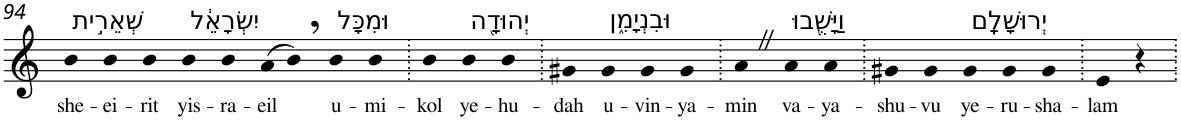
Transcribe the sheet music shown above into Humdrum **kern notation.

**kern	**text
*part1	*part1
*staff1	*staff1
*I"Piano	*
*I'Pno	*
!!LO:PB:g=z
*clefG2	*
*k[]	*
=94	=94
!LO:TX:a:t=שְׁאֵרִ֣ית	!
!	!LO:LY:b
4b	she-
!	!LO:LY:b
4b	-ei-
!	!LO:LY:b
4b	-rit
!LO:TX:a:t=יִשְׂרָאֵ֔ל	!
!	!LO:LY:b
4b	yis-
!	!LO:LY:b
4b	-ra-
!	!LO:LY:b
(>8a	-eil
8b,)	.
!LO:TX:a:t=וּמִכָּל	!
!	!LO:LY:b
4b	u-
!	!LO:LY:b
4b	-mi-
=95.	=95.
!	!LO:LY:b
4b	-kol
!LO:TX:a:t=יְהוּדָ֖ה	!
!	!LO:LY:b
4b	ye-
!	!LO:LY:b
4b	-hu-
=96.	=96.
!	!LO:LY:b
4g#X	-dah
!LO:TX:a:t=וּבִנְיָמִ֑ן	!
!	!LO:LY:b
4g#	u-
!	!LO:LY:b
4g#	-vin-
!	!LO:LY:b
4g#	-ya-
=97.	=97.
!	!LO:LY:b
4aZ	-min
!LO:TX:a:t=וַיָּשֻׁ֖בוּ	!
!	!LO:LY:b
4a	va-
!	!LO:LY:b
4a	-ya-
=98.	=98.
!	!LO:LY:b
4g#X	-shu-
!	!LO:LY:b
4g#	-vu
!LO:TX:a:t=יְרוּשָׁלִָֽם	!
!	!LO:LY:b
4g#	ye-
!	!LO:LY:b
4g#	-ru-
!	!LO:LY:b
4g#	-sha-
=99.	=99.
!	!LO:LY:b
4e	-lam
4r	.
=.	=.
*-	*-
